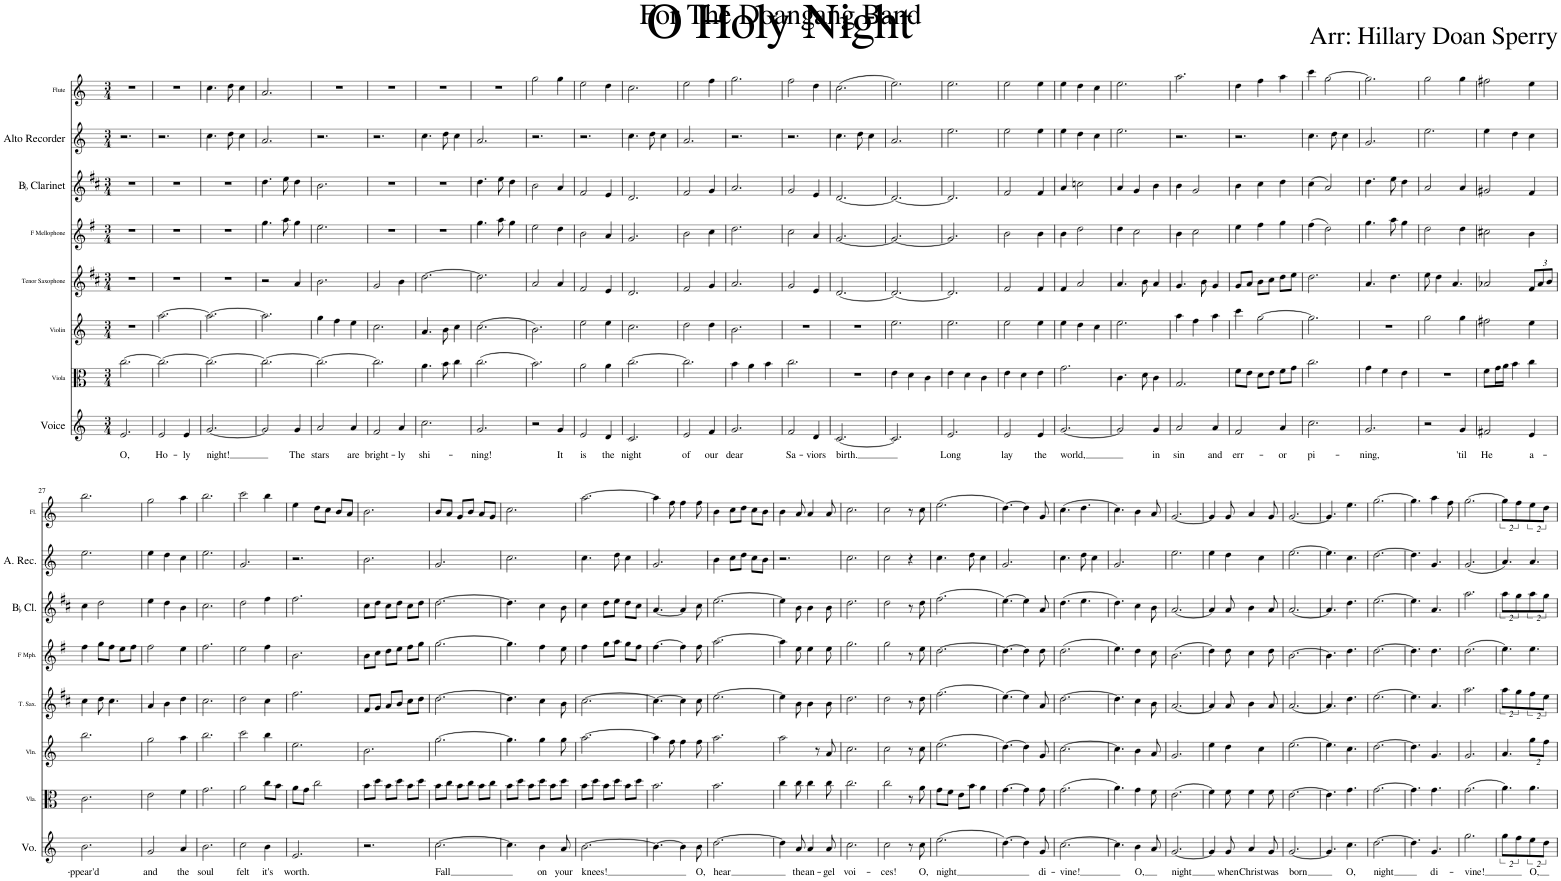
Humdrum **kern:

**kern	**text	**kern	**kern	**kern	**kern	**kern	**kern	**kern
*part8	*part8	*part7	*part6	*part5	*part4	*part3	*part2	*part1
*staff8	*staff8	*staff7	*staff6	*staff5	*staff4	*staff3	*staff2	*staff1
*I"Voice	*	*I"Viola	*I"Violin	*I"Tenor Saxophone	*I"F Mellophone	*I"BaccidentalFlat Clarinet	*I"Alto Recorder	*I"Flute
*I'Vo.	*	*I'Vla.	*I'Vln.	*I'T. Sax.	*I'F Mph.	*I'BaccidentalFlat Cl.	*I'A. Rec.	*I'Fl.
*clefG2	*	*clefC3	*clefG2	*clefG2	*clefG2	*clefG2	*clefG2	*clefG2
*	*	*	*	*Trd8c14	*Trd4c7	*Trd1c2	*	*
*k[]	*	*k[]	*k[]	*k[f#c#]	*k[f#]	*k[f#c#]	*k[]	*k[]
*M3/4	*	*M3/4	*M3/4	*M3/4	*M3/4	*M3/4	*M3/4	*M3/4
=1	=1	=1	=1	=1	=1	=1	=1	=1
!	!LO:LY:b	!	!	!	!	!	!	!
2.e/	O,	[2.cc\	2.r	2.r	2.r	2.r	2.r	2.r
=2	=2	=2	=2	=2	=2	=2	=2	=2
!	!LO:LY:b	!	!	!	!	!	!	!
2e/	Ho-	2.cc\_	[2.aa\	2.r	2.r	2.r	2.r	2.r
!	!LO:LY:b	!	!	!	!	!	!	!
4e/	-ly	.	.	.	.	.	.	.
=3	=3	=3	=3	=3	=3	=3	=3	=3
!	!LO:LY:b	!	!	!	!	!	!	!
[2.g/	night!	2.cc\_	2.aa\_	2.r	2.r	2.r	4.cc\	4.cc\
.	.	.	.	.	.	.	8dd\	8dd\
.	.	.	.	.	.	.	4cc\	4cc\
=4	=4	=4	=4	=4	=4	=4	=4	=4
2g/]	.	2.cc\_	2.aa\]	2r	4.gg\	4.dd\	2.a/	2.a/
.	.	.	.	.	8aa\	8ee\	.	.
!	!LO:LY:b	!	!	!	!	!	!	!
4g/	The	.	.	4a/	4gg\	4dd\	.	.
=5	=5	=5	=5	=5	=5	=5	=5	=5
!	!LO:LY:b	!	!	!	!	!	!	!
2a/	stars	2.cc\_	4gg\	2.b\	2.ee\	2.b\	2.r	2.r
.	.	.	4ff\	.	.	.	.	.
!	!LO:LY:b	!	!	!	!	!	!	!
4a/	are	.	4ee\	.	.	.	.	.
=6	=6	=6	=6	=6	=6	=6	=6	=6
!	!LO:LY:b	!	!	!	!	!	!	!
2f/	bright-	2.cc\]	2.cc\	2g/	2.r	2.r	2.r	2.r
!	!LO:LY:b	!	!	!	!	!	!	!
4a/	-ly	.	.	4b\	.	.	.	.
=7	=7	=7	=7	=7	=7	=7	=7	=7
!	!LO:LY:b	!	!	!	!	!	!	!
2.cc\	shi-	4.a\	4.a/	[2.dd\	2.r	2.r	4.cc\	2.r
.	.	8b\	8b\	.	.	.	8dd\	.
.	.	4cc\	4cc\	.	.	.	4cc\	.
=8	=8	=8	=8	=8	=8	=8	=8	=8
!	!LO:LY:b	!	!	!	!	!	!	!
2.g/	-ning!	(2.cc\	(2.cc\	2.dd\]	4.gg\	4.dd\	2.a/	2.r
.	.	.	.	.	8aa\	8ee\	.	.
.	.	.	.	.	4gg\	4dd\	.	.
=9	=9	=9	=9	=9	=9	=9	=9	=9
2r	.	2.b\)	2.b\)	2a/	2ee\	2b\	2.r	2gg\
!	!LO:LY:b	!	!	!	!	!	!	!
4g/	It	.	.	4a/	4dd\	4a/	.	4gg\
=10	=10	=10	=10	=10	=10	=10	=10	=10
!	!LO:LY:b	!	!	!	!	!	!	!
2e/	is	2a\	2ee\	2f#/	2b\	2f#/	2.r	2ee\
!	!LO:LY:b	!	!	!	!	!	!	!
4d/	the	4a\	4ee\	4e/	4a/	4e/	.	4dd\
=11	=11	=11	=11	=11	=11	=11	=11	=11
!	!LO:LY:b	!	!	!	!	!	!	!
2.c/	night	[2.cc\	2.cc\	2.d/	2.g/	2.d/	4.cc\	2.cc\
.	.	.	.	.	.	.	8dd\	.
.	.	.	.	.	.	.	4cc\	.
=12	=12	=12	=12	=12	=12	=12	=12	=12
!	!LO:LY:b	!	!	!	!	!	!	!
2e/	of	2.cc\]	2dd\	2f#/	2b\	2f#/	2.a/	2ee\
!	!LO:LY:b	!	!	!	!	!	!	!
4f/	our	.	4dd\	4g/	4cc\	4g/	.	4ff\
=13	=13	=13	=13	=13	=13	=13	=13	=13
!	!LO:LY:b	!	!	!	!	!	!	!
2.g/	dear	4b\	2.b\	2.a/	2.dd\	2.a/	2.r	2.gg\
.	.	4a\	.	.	.	.	.	.
.	.	4b\	.	.	.	.	.	.
=14	=14	=14	=14	=14	=14	=14	=14	=14
!	!LO:LY:b	!	!	!	!	!	!	!
2f/	Sa-	2.cc\	2.r	2g/	2cc\	2g/	2.r	2ff\
!	!LO:LY:b	!	!	!	!	!	!	!
4d/	-viors	.	.	4e/	4a/	4e/	.	4dd\
=15	=15	=15	=15	=15	=15	=15	=15	=15
!	!LO:LY:b	!	!	!	!	!	!	!
[2.c/	birth.	2.r	2.r	[2.d/	[2.g/	[2.d/	4.cc\	(2.cc\
.	.	.	.	.	.	.	8dd\	.
.	.	.	.	.	.	.	4cc\	.
=16	=16	=16	=16	=16	=16	=16	=16	=16
2.c/]	.	4e\	2.ee\	2.d/_	2.g/_	2.d/_	2.a/	2.ee\)
.	.	4d\	.	.	.	.	.	.
.	.	4c\	.	.	.	.	.	.
=17	=17	=17	=17	=17	=17	=17	=17	=17
!	!LO:LY:b	!	!	!	!	!	!	!
2.e/	Long	4e\	2.ee\	2.d/]	2.g/]	2.d/]	2.ee\	2.ee\
.	.	4d\	.	.	.	.	.	.
.	.	4c\	.	.	.	.	.	.
=18	=18	=18	=18	=18	=18	=18	=18	=18
!	!LO:LY:b	!	!	!	!	!	!	!
2e/	lay	4e\	2ee\	2f#/	2b\	2f#/	2ee\	2ee\
.	.	4d\	.	.	.	.	.	.
!	!LO:LY:b	!	!	!	!	!	!	!
4e/	the	4e\	4ee\	4f#/	4b\	4f#/	4ee\	4ee\
=19	=19	=19	=19	=19	=19	=19	=19	=19
!	!LO:LY:b	!	!	!	!	!	!	!
[2.g/	world,	2.g\	4ee\	4f#/	4b\	4a/	4ee\	4ee\
.	.	.	4dd\	2a/	2dd\	2ccn\	4dd\	4dd\
.	.	.	4cc\	.	.	.	4cc\	4cc\
=20	=20	=20	=20	=20	=20	=20	=20	=20
2g/]	.	4.c\	2.ee\	4.a/	4dd\	4a/	2.ee\	2.ee\
.	.	.	.	.	2cc\	4g/	.	.
.	.	8d\	.	8b\	.	.	.	.
!	!LO:LY:b	!	!	!	!	!	!	!
4g/	in	4c\	.	4a/	.	4b\	.	.
=21	=21	=21	=21	=21	=21	=21	=21	=21
!	!LO:LY:b	!	!	!	!	!	!	!
2a/	sin	2.G/	4aa\	4.g/	4b\	4b\	2.r	2.aa\
.	.	.	4ff\	.	2cc\	2g/	.	.
.	.	.	.	8b\	.	.	.	.
!	!LO:LY:b	!	!	!	!	!	!	!
4a/	and	.	4aa\	4g/	.	.	.	.
=22	=22	=22	=22	=22	=22	=22	=22	=22
!	!LO:LY:b	!	!	!	!	!	!	!
2f/	err-	8f\L	4ccc\	8g/L	4ee\	4b\	2.r	4dd\
.	.	8e\J	.	8a/J	.	.	.	.
.	.	8d\L	[2gg\	8b\L	4ff#\	4cc#\	.	4ff\
.	.	8e\J	.	8cc#\J	.	.	.	.
!	!LO:LY:b	!	!	!	!	!	!	!
4a/	-or	8f\L	.	8dd\L	4gg\	4dd\	.	4aa\
.	.	8g\J	.	8ee\J	.	.	.	.
=23	=23	=23	=23	=23	=23	=23	=23	=23
!	!LO:LY:b	!	!	!	!	!	!	!
2.cc\	pi-	2.cc\	2.gg\]	2.dd\	(4ff#\	(4cc#\	4.cc\	4ccc\
.	.	.	.	.	2dd\)	2a/)	.	[2gg\
.	.	.	.	.	.	.	8dd\	.
.	.	.	.	.	.	.	4cc\	.
=24	=24	=24	=24	=24	=24	=24	=24	=24
!	!LO:LY:b	!	!	!	!	!	!	!
2.g/	-ning,	4g\	2.r	4.a/	4.gg\	4.dd\	2.g/	2.gg\]
.	.	4f\	.	.	.	.	.	.
.	.	.	.	4.dd\	8aa\	8ee\	.	.
.	.	4e\	.	.	4gg\	4dd\	.	.
=25	=25	=25	=25	=25	=25	=25	=25	=25
2r	.	2.r	2gg\	8ee\	2dd\	2a/	2.ee\	2gg\
.	.	.	.	4dd\	.	.	.	.
.	.	.	.	4.a/	.	.	.	.
!	!LO:LY:b	!	!	!	!	!	!	!
4g/	'til	.	4gg\	.	4dd\	4a/	.	4gg\
=26	=26	=26	=26	=26	=26	=26	=26	=26
!	!LO:LY:b	!	!	!	!	!	!	!
2f#X/	He	8f\L	2ff#X\	2a-X/	2cc#X\	2g#X/	4ee\	2ff#X\
.	.	16g\L	.	.	.	.	.	.
.	.	16a\JJ	.	.	.	.	.	.
.	.	4b\	.	.	.	.	4dd\	.
!	!LO:LY:b	!	!	!	!	!	!	!
*	*	*	*	*Xbrackettup	*	*	*	*
4e/	a-	4cc\	4ee\	12f#/L	4b\	4f#/	4cc\	4ee\
.	.	.	.	12a-/	.	.	.	.
.	.	.	.	12b/J	.	.	.	.
!!LO:LB:g=z
=27	=27	=27	=27	=27	=27	=27	=27	=27
!	!LO:LY:b	!	!	!	!	!	!	!
2.b\	-ppear'd	2.c\	2.bb\	4cc#\	4ff#\	4cc#\	2.ee\	2.bb\
.	.	.	.	8dd\	8gg\L	2dd\	.	.
.	.	.	.	4.cc#\	8ff#\J	.	.	.
.	.	.	.	.	8ee\L	.	.	.
.	.	.	.	.	8ff#\J	.	.	.
=28	=28	=28	=28	=28	=28	=28	=28	=28
!	!LO:LY:b	!	!	!	!	!	!	!
2g/	and	2e\	2gg\	4a/	2ff#\	4ee\	4ee\	2gg\
.	.	.	.	4b\	.	4dd\	4dd\	.
!	!LO:LY:b	!	!	!	!	!	!	!
4a/	the	4f\	4aa\	4dd\	4ee\	4b\	4cc\	4aa\
=29	=29	=29	=29	=29	=29	=29	=29	=29
!	!LO:LY:b	!	!	!	!	!	!	!
2.b\	soul	2.g\	2.bb\	2.cc#\	2.ff#\	2.cc#\	2.ee\	2.bb\
=30	=30	=30	=30	=30	=30	=30	=30	=30
!	!LO:LY:b	!	!	!	!	!	!	!
2cc\	felt	2a\	2ccc\	2dd\	2ee\	2dd\	2.g/	2ccc\
!	!LO:LY:b	!	!	!	!	!	!	!
4b\	it's	8cc\L	4bb\	4cc#\	4ff#\	4ff#\	.	4bb\
.	.	8b\J	.	.	.	.	.	.
=31	=31	=31	=31	=31	=31	=31	=31	=31
!	!LO:LY:b	!	!	!	!	!	!	!
2.e/	worth.	8a\L	2.ee\	2.ff#\	2.b\	2.ff#\	2.r	4ee\
.	.	8g\J	.	.	.	.	.	.
.	.	2cc\	.	.	.	.	.	8dd\L
.	.	.	.	.	.	.	.	8cc\J
.	.	.	.	.	.	.	.	8b/L
.	.	.	.	.	.	.	.	8a/J
=32	=32	=32	=32	=32	=32	=32	=32	=32
2.r	.	8b\L	2.b\	8f#/L	8b\L	8cc#\L	2.b\	2.b\
.	.	8dd\J	.	8g/J	8cc\J	8dd\J	.	.
.	.	8b\L	.	8a/L	8dd\L	8cc#\L	.	.
.	.	8dd\J	.	8b/J	8ee\J	8dd\J	.	.
.	.	8b\L	.	8cc#\L	8ff#\L	8cc#\L	.	.
.	.	8dd\J	.	8dd\J	8gg\J	8dd\J	.	.
=33	=33	=33	=33	=33	=33	=33	=33	=33
!	!LO:LY:b	!	!	!	!	!	!	!
[2.cc\	Fall	8b\L	[2.gg\	[2.dd\	[2.gg\	[2.dd\	2.g/	8b/L
.	.	8cc\J	.	.	.	.	.	8a/J
.	.	8b\L	.	.	.	.	.	8g/L
.	.	8cc\J	.	.	.	.	.	8b/J
.	.	8b\L	.	.	.	.	.	8a/L
.	.	8cc\J	.	.	.	.	.	8g/J
=34	=34	=34	=34	=34	=34	=34	=34	=34
4.cc\]	.	8b\L	4.gg\]	4.dd\]	4.gg\]	4.dd\]	2.cc\	2.cc\
.	.	8dd\J	.	.	.	.	.	.
.	.	8b\L	.	.	.	.	.	.
!	!LO:LY:b	!	!	!	!	!	!	!
4b\	on	8dd\J	4gg\	4cc#\	4ff#\	4cc#\	.	.
.	.	8b\L	.	.	.	.	.	.
!	!LO:LY:b	!	!	!	!	!	!	!
8a/	your	8dd\J	8gg\	8b\	8ee\	8b\	.	.
=35	=35	=35	=35	=35	=35	=35	=35	=35
!	!LO:LY:b	!	!	!	!	!	!	!
[2.b\	knees!	8b\L	[2.aa\	[2.cc#\	4ff#\	4cc#\	4.cc\	[2.aa\
.	.	8dd\J	.	.	.	.	.	.
.	.	8b\L	.	.	8gg\L	8dd\L	.	.
.	.	8dd\J	.	.	8aa\J	8ee\J	8dd\	.
.	.	8b\L	.	.	8gg\L	8dd\L	4cc\	.
.	.	8dd\J	.	.	8ff#\J	8cc#\J	.	.
=36	=36	=36	=36	=36	=36	=36	=36	=36
4.b\_	.	2.b\	4aa\]	4.cc#\_	[4.ff#\	[4.a/	2.g/	4aa\]
.	.	.	8ff\	.	.	.	.	8ff\
4b\]	.	.	4ff\	4cc#\]	4ff#\]	4a/]	.	4ff\
!	!LO:LY:b	!	!	!	!	!	!	!
8b\	O,	.	8ff\	8cc#\	8ff#\	8cc#\	.	8ff\
=37	=37	=37	=37	=37	=37	=37	=37	=37
!	!LO:LY:b	!	!	!	!	!	!	!
[2.dd\	hear	2.b\	2.aa\	[2.ee\	[2.aa\	[2.ee\	4b\	4b\
.	.	.	.	.	.	.	8cc\L	8cc\L
.	.	.	.	.	.	.	8dd\J	8dd\J
.	.	.	.	.	.	.	8cc\L	8cc\L
.	.	.	.	.	.	.	8b\J	8b\J
=38	=38	=38	=38	=38	=38	=38	=38	=38
4dd\]	.	4cc\	2aa\	4ee\]	4aa\]	4ee\]	2.r	4b\
!	!LO:LY:b	!	!	!	!	!	!	!
8a/	the	8cc\	.	8b\	8ee\	8b\	.	8a/
!	!LO:LY:b	!	!	!	!	!	!	!
4a/	an-	4cc\	.	4b\	4ee\	4b\	.	4a/
.	.	.	8r	.	.	.	.	.
!	!LO:LY:b	!	!	!	!	!	!	!
8a/	-gel	8cc\	8a/	8b\	8ee\	8b\	.	8a/
=39	=39	=39	=39	=39	=39	=39	=39	=39
!	!LO:LY:b	!	!	!	!	!	!	!
2.cc\	voi-	2.cc\	2.cc\	2.dd\	2.gg\	2.dd\	2.cc\	2.cc\
=40	=40	=40	=40	=40	=40	=40	=40	=40
!	!LO:LY:b	!	!	!	!	!	!	!
2cc\	-ces!	2cc\	2cc\	2dd\	2gg\	2dd\	2cc\	2cc\
8r	.	8r	8r	8r	8r	8r	4r	8r
!	!LO:LY:b	!	!	!	!	!	!	!
8cc\	O,	8a\	8cc\	8dd\	8ee\	8dd\	.	8cc\
=41	=41	=41	=41	=41	=41	=41	=41	=41
!	!LO:LY:b	!	!	!	!	!	!	!
(2.ee\	night	8g\L	(2.ee\	(2.ff#\	[2.dd\	(2.ff#\	4.cc\	(2.ee\
.	.	8f\J	.	.	.	.	.	.
.	.	8e\L	.	.	.	.	.	.
.	.	8b\J	.	.	.	.	8dd\	.
.	.	4a\	.	.	.	.	4cc\	.
=42	=42	=42	=42	=42	=42	=42	=42	=42
[4.dd\)	.	[4.g\	[4.dd\)	[4.ee\)	4.dd\_	[4.ee\)	2.g/	[4.dd\)
4dd\]	.	4g\]	4dd\]	4ee\]	4dd\]	4ee\]	.	4dd\]
!	!LO:LY:b	!	!	!	!	!	!	!
8g/	di-	8g\	8g/	8a/	8dd\	8a/	.	8g/
=43	=43	=43	=43	=43	=43	=43	=43	=43
!	!LO:LY:b	!	!	!	!	!	!	!
[2.cc\	-vine!	(2.g\	[2.cc\	[2.dd\	(2.dd\	(4.dd\	4.cc\	(4.cc\
.	.	.	.	.	.	4.ee\	8dd\	4.dd\
.	.	.	.	.	.	.	4cc\	.
=44	=44	=44	=44	=44	=44	=44	=44	=44
4.cc\]	.	4.a\)	4.cc\]	4.dd\]	4.ee\)	4.dd\)	2.g/	4.cc\)
!	!LO:LY:b	!	!	!	!	!	!	!
4b\	-O,	4g\	4b\	4cc#\	4dd\	4cc#\	.	4b\
8a/	.	8f\	8a/	8b\	8cc\	8b\	.	8a/
=45	=45	=45	=45	=45	=45	=45	=45	=45
!	!LO:LY:b	!	!	!	!	!	!	!
[2.g/	night	(2.e\	2.g/	[2.a/	(2.b\	[2.a/	2.ee\	[2.g/
=46	=46	=46	=46	=46	=46	=46	=46	=46
4g/]	.	4f\)	4ee\	4a/]	4dd\)	4a/]	4ee\	4g/]
!	!LO:LY:b	!	!	!	!	!	!	!
8g/	when	8f\	4dd\	8a/	8dd\	8a/	4dd\	8g/
!	!LO:LY:b	!	!	!	!	!	!	!
4a/	Christ	4f\	.	4b\	4cc\	4b\	.	4a/
.	.	.	4cc\	.	.	.	4cc\	.
!	!LO:LY:b	!	!	!	!	!	!	!
8g/	was	8f\	.	8a/	8dd\	8a/	.	8g/
=47	=47	=47	=47	=47	=47	=47	=47	=47
!	!LO:LY:b	!	!	!	!	!	!	!
[2.g/	born	[2.e\	[2.ee\	[2.a/	[2.b\	[2.a/	[2.ee\	[2.g/
=48	=48	=48	=48	=48	=48	=48	=48	=48
4.g/]	.	4.e\]	4.ee\]	4.a/]	4.b\]	4.a/]	4.ee\]	4.g/]
!	!LO:LY:b	!	!	!	!	!	!	!
4.cc\	O,	4.g\	4.cc\	4.dd\	4.dd\	4.dd\	4.cc\	4.ee\
=49	=49	=49	=49	=49	=49	=49	=49	=49
!	!LO:LY:b	!	!	!	!	!	!	!
[2.dd\	night	[2.g\	[2.dd\	[2.ee\	[2.dd\	[2.ee\	[2.dd\	[2.gg\
=50	=50	=50	=50	=50	=50	=50	=50	=50
4.dd\]	.	4.g\]	4.dd\]	4.ee\]	4.dd\]	4.ee\]	4.dd\]	4.gg\]
!	!LO:LY:b	!	!	!	!	!	!	!
4.g/	di-	4.g\	4.g/	4.a/	4.dd\	4.a/	4.g/	4aa\
.	.	.	.	.	.	.	.	8ff\
=51	=51	=51	=51	=51	=51	=51	=51	=51
!	!LO:LY:b	!	!	!	!	!	!	!
2.gg\	-vine!	(2.g\	2.g/	2.aa\	(2.dd\	2.aa\	(2.g/	[2.gg\
=52	=52	=52	=52	=52	=52	=52	=52	=52
*	*	*	*	*brackettup	*	*	*	*
16%3gg\L	.	4.a\)	4.a/	16%3aa\L	4.ee\)	16%3aa\L	4.a/)	16%3gg\L]
16%3ff\	.	.	.	16%3gg\	.	16%3gg\	.	16%3ff\
!	!LO:LY:b	!	!	!	!	!	!	!
*	*	*	*Xbrackettup	*	*	*	*	*
16%3ee\	O,	4.a\	16%3gg\L	16%3ff#\	4.ee\	16%3aa\	4.a/	16%3ee\
16%3dd\J	.	.	16%3ff\J	16%3ee\J	.	16%3gg\J	.	16%3dd\J
=	=	=	=	=	=	=	=	=
*-	*-	*-	*-	*-	*-	*-	*-	*-
